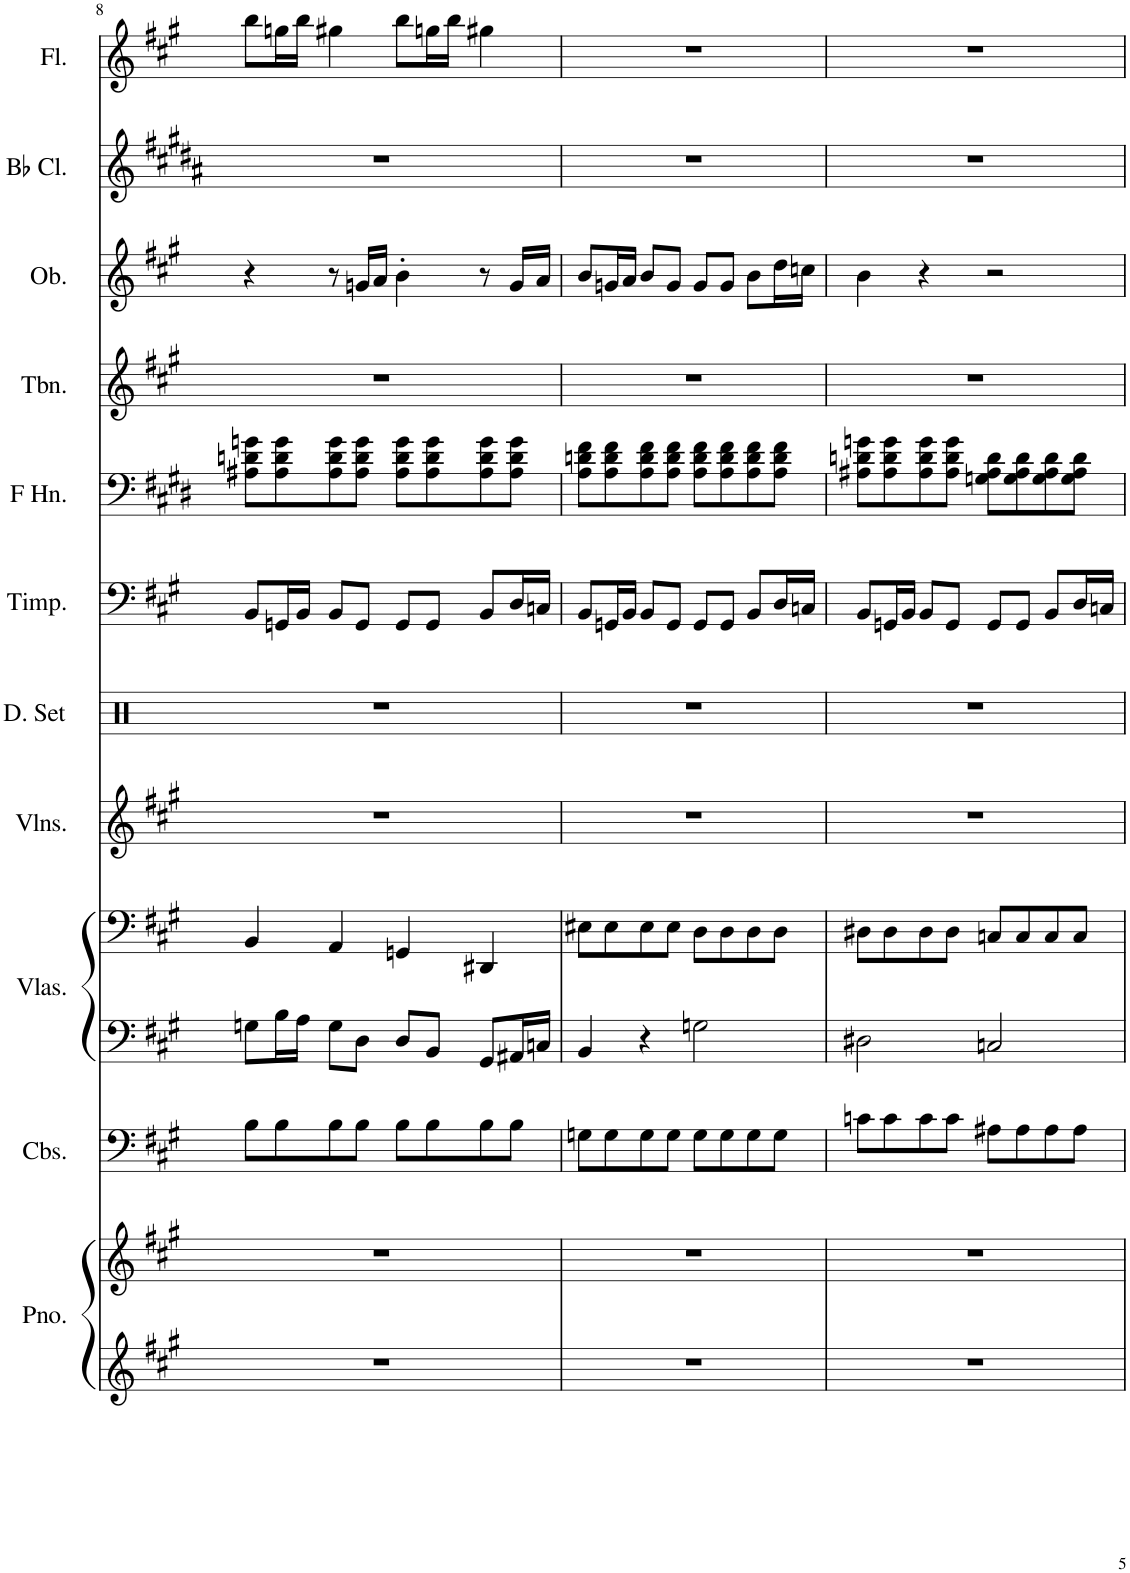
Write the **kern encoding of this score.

**kern	**kern	**kern	**kern	**kern	**kern	**kern	**kern	**kern	**kern	**kern	**kern	**kern
*part11	*part11	*part10	*part9	*part9	*part8	*part7	*part6	*part5	*part4	*part3	*part2	*part1
*staff13	*staff12	*staff11	*staff10	*staff9	*staff8	*staff7	*staff6	*staff5	*staff4	*staff3	*staff2	*staff1
*I"Pf.	*	*I"Contrabasses	*I"Violas	*	*I"Violins	*I"Drumset	*I"Timpani	*I"Horn in F	*I"Trombone	*I"Oboe	*I"Bb Clarinet	*I"Flute
*	*	*I'Cbs.	*I'Vlas.	*	*I'Vlns.	*I'D. Set	*I'Timp.	*	*I'Tbn.	*I'Ob.	*I'Bb Cl.	*I'Fl.
!!LO:PB:g=z
*clefG2	*clefG2	*clefF4	*clefF4	*clefF4	*clefG2	*clefX	*clefF4	*clefF4	*clefG2	*clefG2	*clefG2	*clefG2
*	*	*Trd7c12	*	*	*	*	*	*Trd4c7	*	*	*Trd1c2	*
*k[f#c#g#]	*k[f#c#g#]	*k[f#c#g#]	*k[f#c#g#]	*k[f#c#g#]	*k[f#c#g#]	*k[]	*k[f#c#g#]	*k[f#c#g#d#]	*k[f#c#g#]	*k[f#c#g#]	*k[f#c#g#d#a#]	*k[f#c#g#]
*M4/4	*M4/4	*M4/4	*M4/4	*M4/4	*M4/4	*M4/4	*M4/4	*M4/4	*M4/4	*M4/4	*M4/4	*M4/4
=8	=8	=8	=8	=8	=8	=8	=8	=8	=8	=8	=8	=8
1r	1r	8B\L	8Gn\L	4BB/	1r	1r	8BB/L	8A#X\ 8dn\ 8gn\L	1r	4r	1r	8bb\L
.	.	8B\	16B\L	.	.	.	16GGn/L	8A#\ 8d\ 8g\	.	.	.	16ggn\L
.	.	.	16A\JJ	.	.	.	16BB/JJ	.	.	.	.	16bb\JJ
.	.	8B\	8G\L	4AA/	.	.	8BB/L	8A#\ 8d\ 8g\	.	8r	.	4gg#X\
.	.	8B\J	8D\J	.	.	.	8GG/J	8A#\ 8d\ 8g\J	.	16gn/LL	.	.
.	.	.	.	.	.	.	.	.	.	16a/JJ	.	.
.	.	8B\L	8D/L	4GGn/	.	.	8GG/L	8A#\ 8d\ 8g\L	.	4b'\	.	8bb\L
.	.	8B\	8BB/J	.	.	.	8GG/J	8A#\ 8d\ 8g\	.	.	.	16ggn\L
.	.	.	.	.	.	.	.	.	.	.	.	16bb\JJ
.	.	8B\	8GG#/L	4DD#X/	.	.	8BB/L	8A#\ 8d\ 8g\	.	8r	.	4gg#X\
.	.	8B\J	16AA#X/L	.	.	.	16D/L	8A#\ 8d\ 8g\J	.	16g/LL	.	.
.	.	.	16Cn/JJ	.	.	.	16Cn/JJ	.	.	16a/JJ	.	.
=9	=9	=9	=9	=9	=9	=9	=9	=9	=9	=9	=9	=9
1r	1r	8Gn\L	4BB/	8E#X\L	1r	1r	8BB/L	8A\ 8dn\ 8f#\L	1r	8b/L	1r	1r
.	.	8G\	.	8E#\	.	.	16GGn/L	8A\ 8d\ 8f#\	.	16gn/L	.	.
.	.	.	.	.	.	.	16BB/JJ	.	.	16a/JJ	.	.
.	.	8G\	4r	8E#\	.	.	8BB/L	8A\ 8d\ 8f#\	.	8b/L	.	.
.	.	8G\J	.	8E#\J	.	.	8GG/J	8A\ 8d\ 8f#\J	.	8g/J	.	.
.	.	8G\L	2Gn\	8D\L	.	.	8GG/L	8A\ 8d\ 8f#\L	.	8g/L	.	.
.	.	8G\	.	8D\	.	.	8GG/J	8A\ 8d\ 8f#\	.	8g/J	.	.
.	.	8G\	.	8D\	.	.	8BB/L	8A\ 8d\ 8f#\	.	8b\L	.	.
.	.	8G\J	.	8D\J	.	.	16D/L	8A\ 8d\ 8f#\J	.	16dd\L	.	.
.	.	.	.	.	.	.	16Cn/JJ	.	.	16ccn\JJ	.	.
=10	=10	=10	=10	=10	=10	=10	=10	=10	=10	=10	=10	=10
1r	1r	8cn\L	2D#X\	8D#X\L	1r	1r	8BB/L	8A#X\ 8dn\ 8gn\L	1r	4b\	1r	1r
.	.	8c\	.	8D#\	.	.	16GGn/L	8A#\ 8d\ 8g\	.	.	.	.
.	.	.	.	.	.	.	16BB/JJ	.	.	.	.	.
.	.	8c\	.	8D#\	.	.	8BB/L	8A#\ 8d\ 8g\	.	4r	.	.
.	.	8c\J	.	8D#\J	.	.	8GG/J	8A#\ 8d\ 8g\J	.	.	.	.
.	.	8A#X\L	2Cn/	8Cn/L	.	.	8GG/L	8Gn\ 8A#\ 8d\L	.	2r	.	.
.	.	8A#\	.	8C/	.	.	8GG/J	8G\ 8A#\ 8d\	.	.	.	.
.	.	8A#\	.	8C/	.	.	8BB/L	8G\ 8A#\ 8d\	.	.	.	.
.	.	8A#\J	.	8C/J	.	.	16D/L	8G\ 8A#\ 8d\J	.	.	.	.
.	.	.	.	.	.	.	16Cn/JJ	.	.	.	.	.
=	=	=	=	=	=	=	=	=	=	=	=	=
*-	*-	*-	*-	*-	*-	*-	*-	*-	*-	*-	*-	*-
